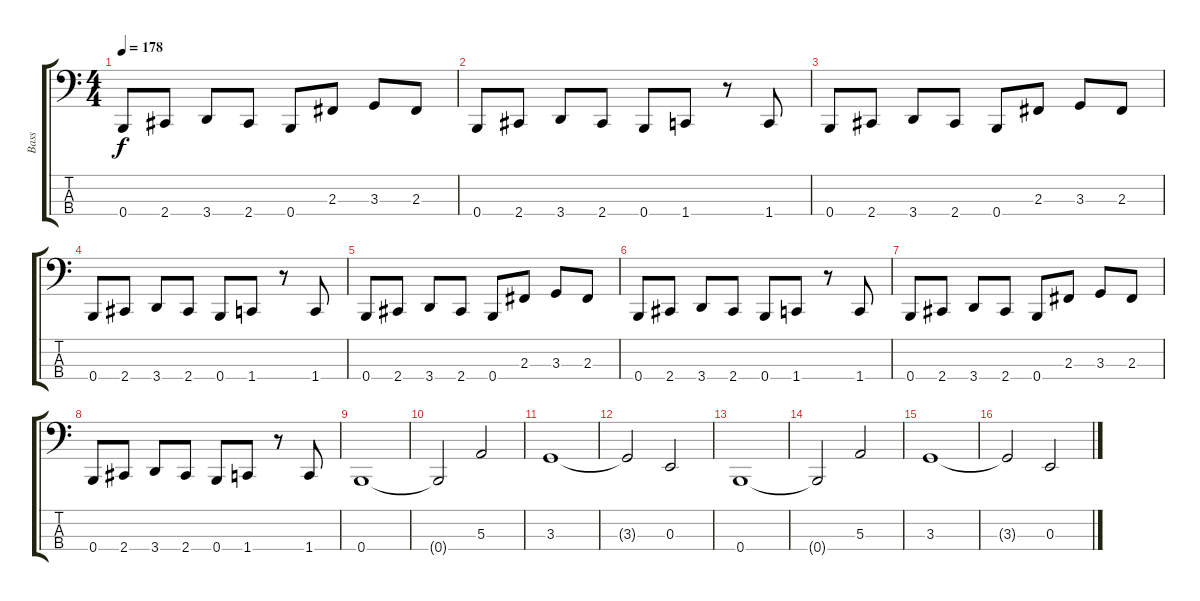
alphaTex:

\track ("Bass" "Bass") {instrument electricbasspick}
\staff {score tabs}
\tuning (D2 A1 E1 B0) {hide}
\ts (4 4)
\tempo 178
\clef f4
\ks c
0.4.8{dy f} 2.4.8 3.4.8 2.4.8 0.4.8 2.3.8 3.3.8 2.3.8 |
0.4.8 2.4.8 3.4.8 2.4.8 0.4.8 1.4.8 r.8 1.4.8 |
0.4.8 2.4.8 3.4.8 2.4.8 0.4.8 2.3.8 3.3.8 2.3.8 |
0.4.8 2.4.8 3.4.8 2.4.8 0.4.8 1.4.8 r.8 1.4.8 |
0.4.8 2.4.8 3.4.8 2.4.8 0.4.8 2.3.8 3.3.8 2.3.8 |
0.4.8 2.4.8 3.4.8 2.4.8 0.4.8 1.4.8 r.8 1.4.8 |
0.4.8 2.4.8 3.4.8 2.4.8 0.4.8 2.3.8 3.3.8 2.3.8 |
0.4.8 2.4.8 3.4.8 2.4.8 0.4.8 1.4.8 r.8 1.4.8 |
0.4.1{balance 12} |
0.4{t}.2 5.3.2 |
3.3.1 |
3.3{t}.2 0.3.2 |
0.4.1 |
0.4{t}.2 5.3.2 |
3.3.1 |
3.3{t}.2 0.3.2
